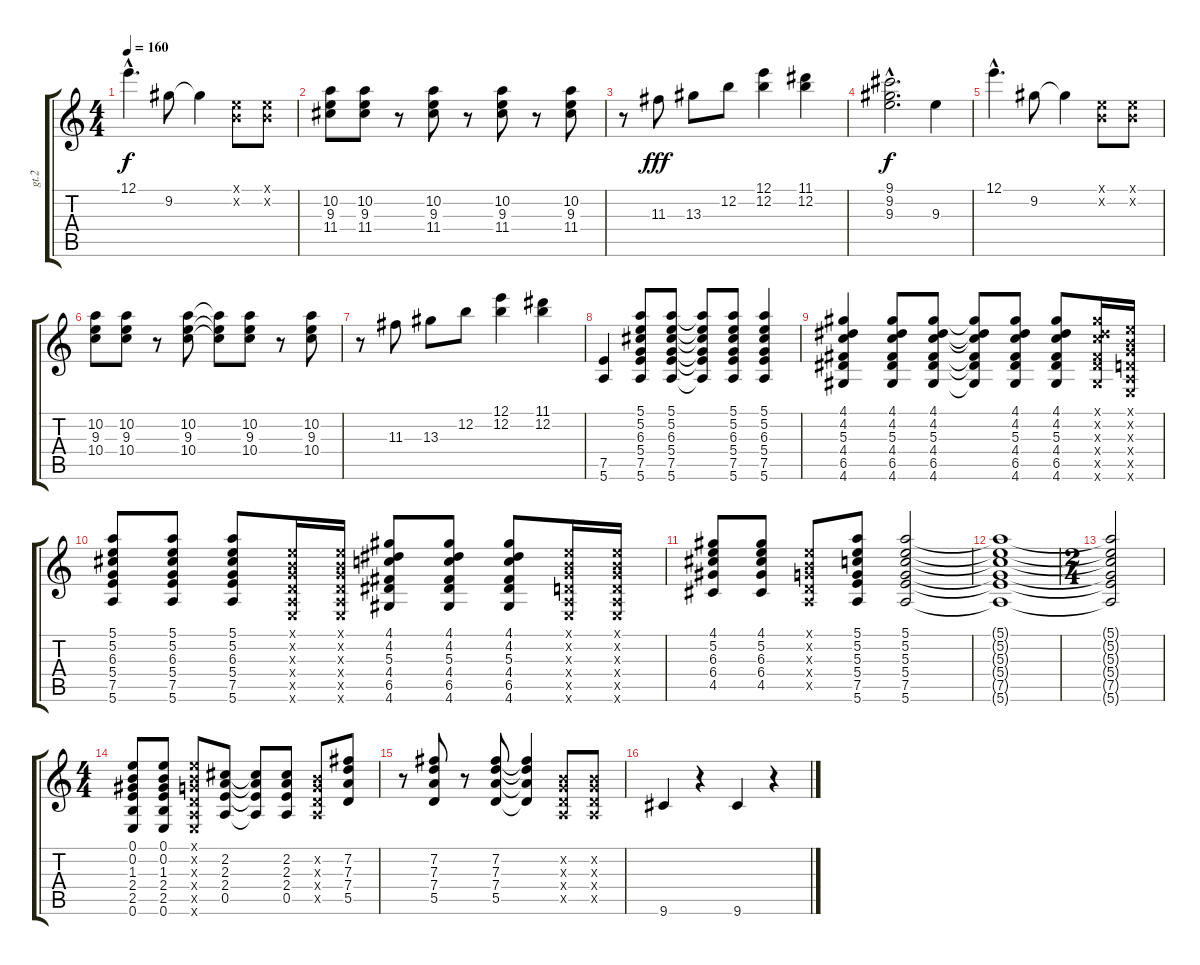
\track ("gt.2" "gt.2") {instrument distortionguitar}
\staff {score tabs}
\tuning (E4 B3 G3 D3 A2 E2) {hide}
\ts (4 4)
\tempo 160
\clef g2
\ks c
12.1{hac}.4{d dy f} 9.2.8 9.2{t}.4 (0.1{x} 0.2{x}).8 (0.1{x} 0.2{x}).8 |
(10.2 9.3 11.4).8 (10.2 9.3 11.4).8 r.8 (10.2 9.3 11.4).8 r.8 (10.2 9.3 11.4).8 r.8 (10.2 9.3 11.4).8 |
r.8 11.3.8{dy fff} 13.3.8 12.2.8 (12.1 12.2).4 (11.1 12.2).4 |
(9.1{hac} 9.2{hac} 9.3{hac}).2{d dy f} 9.3.4 |
12.1{hac}.4{d} 9.2.8 9.2{t}.4 (0.1{x} 0.2{x}).8 (0.1{x} 0.2{x}).8 |
(10.2 9.3 10.4).8 (10.2 9.3 10.4).8 r.8 (10.2 9.3 10.4).8 (10.2{t} 9.3{t} 10.4{t}).8 (10.2 9.3 10.4).8 r.8 (10.2 9.3 10.4).8 |
r.8 11.3.8 13.3.8 12.2.8 (12.1 12.2).4 (11.1 12.2).4 |
(7.5 5.6).4 (5.1 5.2 6.3 5.4 7.5 5.6).8 (5.1 5.2 6.3 5.4 7.5 5.6).8 (5.1{t} 5.2{t} 6.3{t} 5.4{t} 7.5{t} 5.6{t}).8 (5.1 5.2 6.3 5.4 7.5 5.6).8 (5.1 5.2 6.3 5.4 7.5 5.6).4 |
(4.1 4.2 5.3 4.4 6.5 4.6).4 (4.1 4.2 5.3 4.4 6.5 4.6).8 (4.1 4.2 5.3 4.4 6.5 4.6).8 (4.1{t} 4.2{t} 5.3{t} 4.4{t} 6.5{t} 4.6{t}).8 (4.1 4.2 5.3 4.4 6.5 4.6).8 (4.1 4.2 5.3 4.4 6.5 4.6).8 (4.1{x} 4.2{x} 5.3{x} 4.4{x} 6.5{x} 4.6{x}).16 (0.1{x} 0.2{x} 0.3{x} 0.4{x} 0.5{x} 0.6{x}).16 |
(5.1 5.2 6.3 5.4 7.5 5.6).8 (5.1 5.2 6.3 5.4 7.5 5.6).8 (5.1 5.2 6.3 5.4 7.5 5.6).8 (0.1{x} 0.2{x} 0.3{x} 0.4{x} 0.5{x} 0.6{x}).16 (0.1{x} 0.2{x} 0.3{x} 0.4{x} 0.5{x} 0.6{x}).16 (4.1 4.2 5.3 4.4 6.5 4.6).8 (4.1 4.2 5.3 4.4 6.5 4.6).8 (4.1 4.2 5.3 4.4 6.5 4.6).8 (0.1{x} 0.2{x} 0.3{x} 0.4{x} 0.5{x} 0.6{x}).16 (0.1{x} 0.2{x} 0.3{x} 0.4{x} 0.5{x} 0.6{x}).16 |
(4.1 5.2 6.3 6.4 4.5).8 (4.1 5.2 6.3 6.4 4.5).8 (0.1{x} 0.2{x} 0.3{x} 0.4{x} 0.5{x}).8 (5.1 5.2 5.3 5.4 7.5 5.6).8 (5.1 5.2 5.3 5.4 7.5 5.6).2 |
(5.1{t} 5.2{t} 5.3{t} 5.4{t} 7.5{t} 5.6{t}).1 |
\ts (2 4)
(5.1{t} 5.2{t} 5.3{t} 5.4{t} 7.5{t} 5.6{t}).2 |
\ts (4 4)
(0.1 0.2 1.3 2.4 2.5 0.6).8 (0.1 0.2 1.3 2.4 2.5 0.6).8 (0.1{x} 0.2{x} 0.3{x} 0.4{x} 0.5{x} 0.6{x}).8 (2.2 2.3 2.4 0.5).8 (2.2{t} 2.3{t} 2.4{t} 0.5{t}).8 (2.2 2.3 2.4 0.5).8 (0.2{x} 0.3{x} 0.4{x} 0.5{x}).8 (7.2 7.3 7.4 5.5).8 |
r.8 (7.2 7.3 7.4 5.5).8 r.8 (7.2 7.3 7.4 5.5).8 (7.2{t} 7.3{t} 7.4{t} 5.5{t}).4 (0.2{x} 0.3{x} 0.4{x} 0.5{x}).8 (0.2{x} 0.3{x} 0.4{x} 0.5{x}).8 |
9.6.4 r.4 9.6.4 r.4
